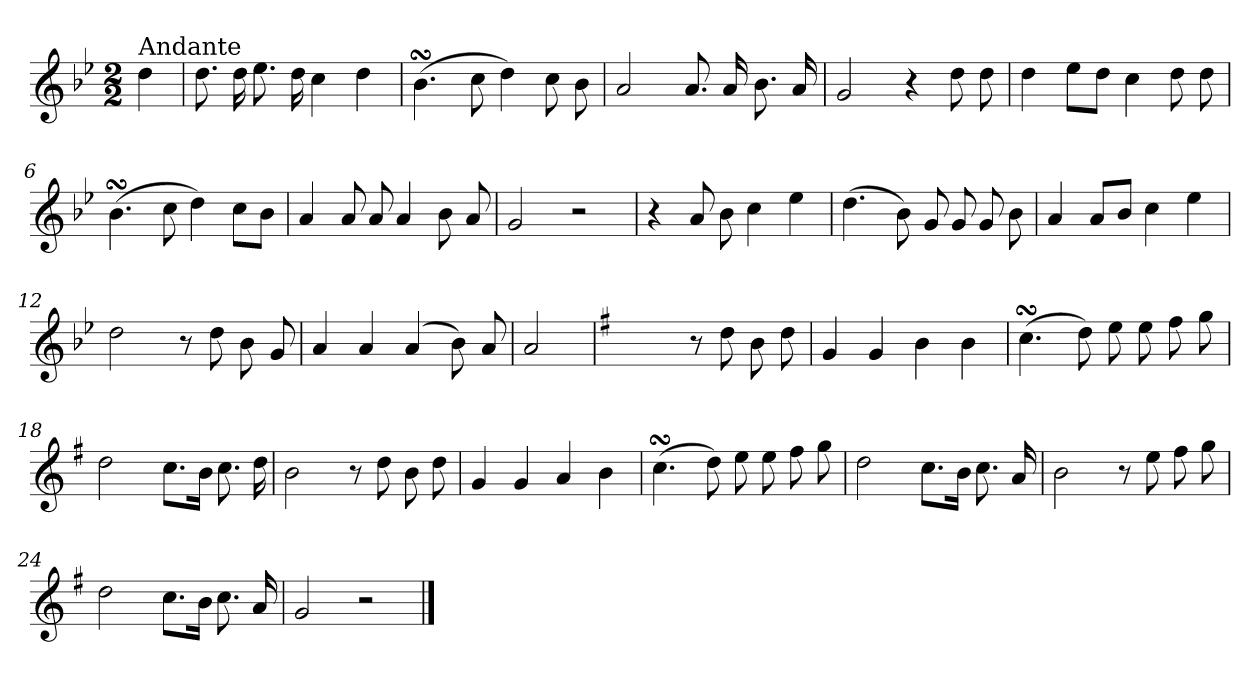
**kern
*part1
*staff1
*clefG2
*k[b-e-]
*g:
*M2/2
=
!LO:TX:a:t=Andante
4dd\
=1
8.dd\
16dd\
8.ee-\
16dd\
4cc\
4dd\
=2
(>4.b-sSSs\
8cc\
4dd\)
8cc\
8b-\
=3
2a/
8.a/
16a/
8.b-\
16a/
=4
2g/
4r
8dd\
8dd\
!!LO:LB:g=z
=5
4dd\
8ee-\L
8dd\J
4cc\
8dd\
8dd\
=6
(>4.b-sSSs\
8cc\
4dd\)
8cc\L
8b-\J
=7
4a/
8a/
8a/
4a/
8b-\
8a/
=8
2g/
2r
=9
4r
8a/
8b-\
4cc\
4ee-\
!!LO:LB:g=z
=10
(>4.dd\
8b-\)
8g/
8g/
8g/
8b-\
=11
4a/
8a/L
8b-/J
4cc\
4ee-\
=12
2dd\
8r
8dd\
8b-\
8g/
=13
4a/
4a/
(>4a/
8b-\)
8a/
=14
2a/
=15
*k[f#]
2ryy
8r
8dd\
8b\
8dd\
=16
4g/
4g/
4b\
4b\
=17
(>4.ccsSSs\
8dd\)
8ee\
8ee\
8ff#\
8gg\
=18
2dd\
8.cc\L
16b\Jk
8.cc\
16dd\
=19
2b\
8r
8dd\
8b\
8dd\
=20
4g/
4g/
4a/
4b\
!!LO:LB:g=z
=21
(>4.ccsSSs\
8dd\)
8ee\
8ee\
8ff#\
8gg\
=22
2dd\
8.cc\L
16b\Jk
8.cc\
16a/
=23
2b\
8r
8ee\
8ff#\
8gg\
=24
2dd\
8.cc\L
16b\Jk
8.cc\
16a/
=25
2g/
2r
==
*-
